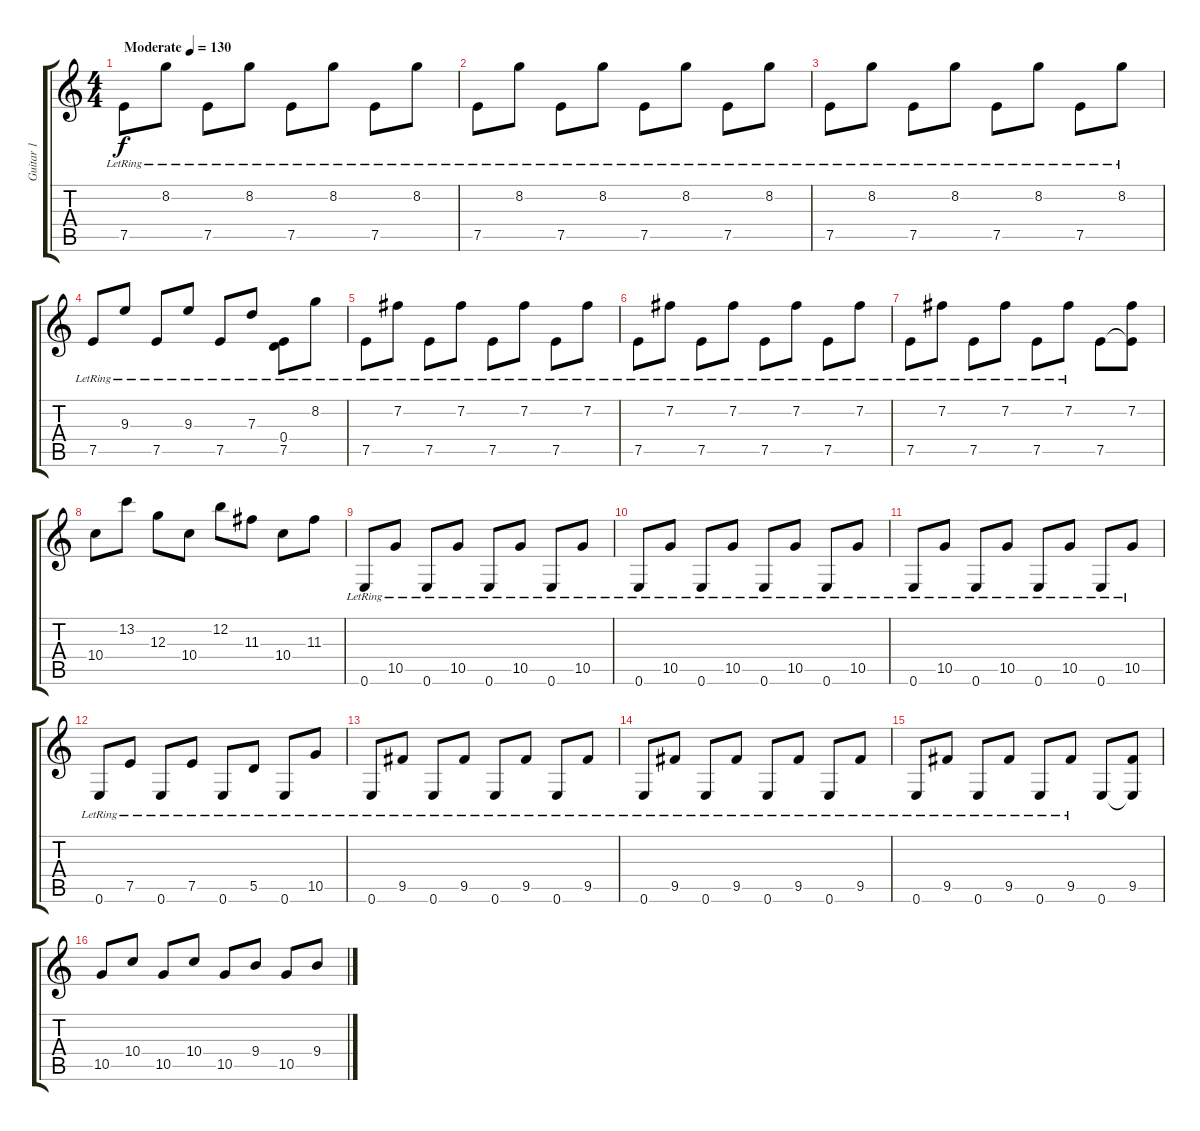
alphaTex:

\track ("Guitar 1" "Guitar 1") {instrument electricguitarclean}
\staff {score tabs}
\tuning (E4 B3 G3 D3 A2 E2) {hide}
\ts (4 4)
\tempo (130 "Moderate")
\clef g2
\ks c
7.5{lr}.8{dy f instrument electricguitarclean} 8.2{lr}.8 7.5{lr}.8 8.2{lr}.8 7.5{lr}.8 8.2{lr}.8 7.5{lr}.8 8.2{lr}.8 |
7.5{lr}.8 8.2{lr}.8 7.5{lr}.8 8.2{lr}.8 7.5{lr}.8 8.2{lr}.8 7.5{lr}.8 8.2{lr}.8 |
7.5{lr}.8 8.2{lr}.8 7.5{lr}.8 8.2{lr}.8 7.5{lr}.8 8.2{lr}.8 7.5{lr}.8 8.2{lr}.8 |
7.5{lr}.8 9.3{lr}.8 7.5{lr}.8 9.3{lr}.8 7.5{lr}.8 7.3{lr}.8 (0.4 7.5{lr}).8 8.2{lr}.8 |
7.5{lr}.8 7.2{lr}.8 7.5{lr}.8 7.2{lr}.8 7.5{lr}.8 7.2{lr}.8 7.5{lr}.8 7.2{lr}.8 |
7.5{lr}.8 7.2{lr}.8 7.5{lr}.8 7.2{lr}.8 7.5{lr}.8 7.2{lr}.8 7.5{lr}.8 7.2{lr}.8 |
7.5{lr}.8 7.2{lr}.8 7.5{lr}.8 7.2{lr}.8 7.5{lr}.8 7.2{lr}.8 7.5.8 (7.2 7.5{t}).8 |
10.4.8 13.2.8 12.3.8 10.4.8 12.2.8 11.3.8 10.4.8 11.3.8 |
0.6{lr}.8 10.5{lr}.8 0.6{lr}.8 10.5{lr}.8 0.6{lr}.8 10.5{lr}.8 0.6{lr}.8 10.5{lr}.8 |
0.6{lr}.8 10.5{lr}.8 0.6{lr}.8 10.5{lr}.8 0.6{lr}.8 10.5{lr}.8 0.6{lr}.8 10.5{lr}.8 |
0.6{lr}.8 10.5{lr}.8 0.6{lr}.8 10.5{lr}.8 0.6{lr}.8 10.5{lr}.8 0.6{lr}.8 10.5{lr}.8 |
0.6{lr}.8 7.5{lr}.8 0.6{lr}.8 7.5{lr}.8 0.6{lr}.8 5.5{lr}.8 0.6{lr}.8 10.5{lr}.8 |
0.6{lr}.8 9.5{lr}.8 0.6{lr}.8 9.5{lr}.8 0.6{lr}.8 9.5{lr}.8 0.6{lr}.8 9.5{lr}.8 |
0.6{lr}.8 9.5{lr}.8 0.6{lr}.8 9.5{lr}.8 0.6{lr}.8 9.5{lr}.8 0.6{lr}.8 9.5{lr}.8 |
0.6{lr}.8 9.5{lr}.8 0.6{lr}.8 9.5{lr}.8 0.6{lr}.8 9.5{lr}.8 0.6.8 (9.5 0.6{t}).8 |
10.5.8 10.4.8 10.5.8 10.4.8 10.5.8 9.4.8 10.5.8 9.4.8
